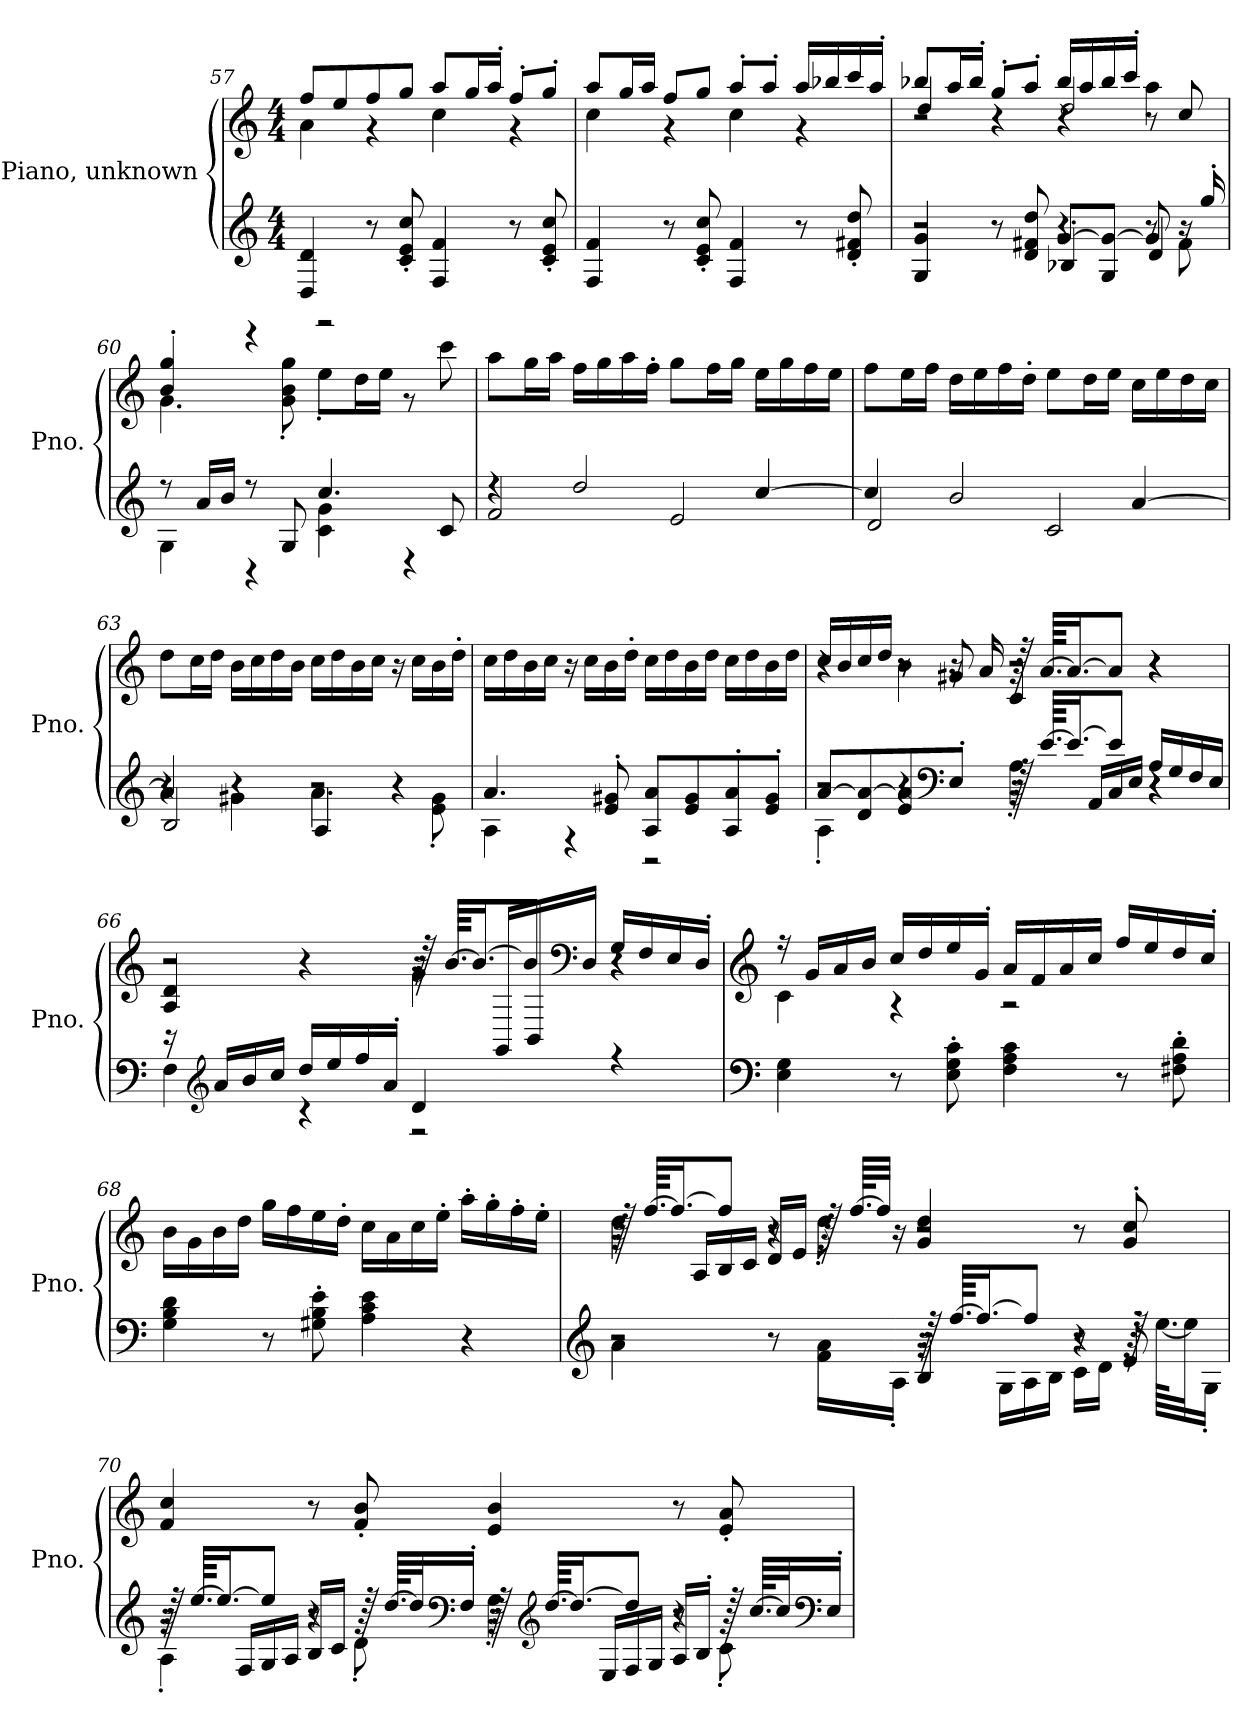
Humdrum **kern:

**kern	**kern
*part1	*part1
*staff2	*staff1
*I"Piano, unknown	*
*I'Pno.	*
!!LO:LB:g=z
*clefG2	*clefG2
*k[]	*k[]
*M4/4	*M4/4
=57	=57
*	*^
4D/ 4d/	8ff/L	4a\
.	8ee/	.
8r	8ff/	4r
8c/' 8e/' 8cc/'	8gg/J	.
4F/ 4f/	8aa/L	4cc\
.	16gg/L	.
.	16aa'/JJ	.
8r	8ff'/L	4r
8c/' 8e/' 8cc/'	8gg'/J	.
=58	=58	=58
4F/ 4f/	8aa/L	4cc\
.	16gg/L	.
.	16aa/JJ	.
8r	8ff/L	4r
8c/' 8e/' 8cc/'	8gg/J	.
4F/ 4f/	8aa'/L	4cc\
.	8aa'/J	.
8r	16aa/LL	4r
.	16bb-X/	.
8d/' 8f#X/' 8dd/'	16ccc/	.
.	16aa'/JJ	.
=59	=59	=59
*^	*	*^
*	*^	*	*	*
4G/ 4g/	2r	2r	8bb-X/L	2r	4dd/
.	.	.	16aa/L	.	.
.	.	.	16bb-'/JJ	.	.
8r	.	.	8gg'/L	.	4r
8d/ 8f#X/ 8dd/	.	.	8aa'/J	.	.
[8g/L	4r	4B-X'/	16bb-/LL	4r	2dd/
.	.	.	16aa/	.	.
8G/ 8g/_J	.	.	16bb-/	.	.
.	.	.	16ccc'/JJ	.	.
8g/]	8r	4d/	8r	4aa\	.
16r	8f#\	.	8cc/	.	.
16gg'/	.	.	.	.	.
*	*v	*v	*	*	*
*	*	*	*v	*v
!!LO:LB:g=z
=60	=60	=60	=60
8r	4G\	4b/' 4gg/'	4.g\
16a/LL	.	.	.
16b/JJ	.	.	.
8r	4r	4r	.
8G/	.	.	8g\' 8b\' 8gg\'
4.cc/	4c\ 4g\	2r	8ee'\L
.	.	.	16dd\L
.	.	.	16ee\JJ
.	4r	.	8r
8c/	.	.	8ccc\
*	*	*v	*v
=61	=61	=61
4r	2f/	8aa\L
.	.	16gg\L
.	.	16aa\JJ
2dd/	.	16ff\LL
.	.	16gg\
.	.	16aa\
.	.	16ff'\JJ
.	2e/	8gg\L
.	.	16ff\L
.	.	16gg\JJ
[4cc/	.	16ee\LL
.	.	16gg\
.	.	16ff\
.	.	16ee\JJ
=62	=62	=62
4cc/]	2d/	8ff\L
.	.	16ee\L
.	.	16ff\JJ
2b/	.	16dd\LL
.	.	16ee\
.	.	16ff\
.	.	16dd'\JJ
.	2c/	8ee\L
.	.	16dd\L
.	.	16ee\JJ
[4a/	.	16cc\LL
.	.	16ee\
.	.	16dd\
.	.	16cc\JJ
!!LO:LB:g=z
=63	=63	=63
*	*^	*
4a/]	4r	2B/	8dd\L
.	.	.	16cc\L
.	.	.	16dd\JJ
4r	4g#X\	.	16b\LL
.	.	.	16cc\
.	.	.	16dd\
.	.	.	16b\JJ
2r	4.a\	4A/	16cc\LL
.	.	.	16dd\
.	.	.	16b\
.	.	.	16cc\JJ
.	.	4r	16r
.	.	.	16cc\LL
.	8e\' 8g#\'	.	16b\
.	.	.	16dd'\JJ
*	*v	*v	*
=64	=64	=64
4.a/	4A\	16cc\LL
.	.	16dd\
.	.	16b\
.	.	16cc\JJ
.	4r	16r
.	.	16cc\LL
8e/' 8g#X/'	.	16b\
.	.	16dd'\JJ
8A/ 8a/L	2r	16cc\LL
.	.	16dd\
8e/ 8g#/	.	16b\
.	.	16dd\JJ
8A/' 8a/'	.	16cc\LL
.	.	16dd\
8e/' 8g#/'J	.	16b\
.	.	16dd\JJ
!!LO:PB:g=z
=65	=65	=65
*	*^	*^
*	*	*	*	*^
2r	4A'\	[8a/L	16cc/LL	4r	4r
.	.	.	16b/	.	.
.	.	8d/ 8a/_	16cc/	.	.
.	.	.	16dd/JJ	.	.
.	4r	8e/ 8a/]	8r	4b\	8r
*clefF4	*	*	*	*	*
.	.	8E'/J	16r	.	8g#X/
.	.	.	16a/	.	.
128r	4A'\	16r	128r	2r	4c/
[64.e/KKLL	.	.	[64.a/KKLL	.	.
16.e/J_	.	.	16.a/J_	.	.
.	.	16AA/LL	.	.	.
8e/J]	.	16C/	8a/J]	.	.
.	.	16E/JJ	.	.	.
4r	4r	16A/LL	4r	.	4r
.	.	16G/	.	.	.
.	.	16F/	.	.	.
.	.	16E/JJ	.	.	.
*	*v	*v	*	*	*
=66	=66	=66	=66	=66
16r	4F\	2r	2r	4A/ 4d/
*clefG2	*	*	*	*
16a/LL	.	.	.	.
16b/	.	.	.	.
16cc/JJ	.	.	.	.
16dd/LL	4r	.	.	4r
16ee/	.	.	.	.
16ff/	.	.	.	.
16a'/JJ	.	.	.	.
4d/	2r	128r	4g\	16r
.	.	[64.b/KKLL	.	.
.	.	16.b/J_	.	.
.	.	.	.	16GG/LL
.	.	8b/J]	.	16BB/
*	*	*clefF4	*	*
.	.	.	.	16D/JJ
4r	.	4r	4r	16G/LL
.	.	.	.	16F/
.	.	.	.	16E/
.	.	.	.	16D'/JJ
*v	*v	*	*	*
*	*v	*v	*v
!!LO:LB:g=z
=67	=67
*clefF4	*clefG2
*	*^
4E\ 4G\	16r	4c\
.	16g/LL	.
.	16a/	.
.	16b/JJ	.
8r	16cc/LL	4r
.	16dd/	.
8E\' 8G\' 8c\'	16ee/	.
.	16g'/JJ	.
4F\ 4A\ 4c\	16a/LL	2r
.	16f/	.
.	16a/	.
.	16cc/JJ	.
8r	16ff/LL	.
.	16ee/	.
8F#X\' 8A\' 8d\'	16dd/	.
.	16cc'/JJ	.
*	*v	*v
=68	=68
4G\ 4B\ 4d\	16b\LL
.	16g\
.	16b\
.	16dd\JJ
8r	16gg\LL
.	16ff\
8G#X\' 8B\' 8e\'	16ee\
.	16dd'\JJ
4A\ 4c\ 4e\	16cc\LL
.	16a\
.	16cc\
.	16ee'\JJ
4r	16aa'\LL
.	16gg'\
.	16ff'\
.	16ee'\JJ
!!LO:LB:g=z
=69	=69
*clefG2	*
*^	*^
*	*^	*	*^
2r	4a\	2r	128r	4dd\	16r
.	.	.	[64.ff/KKLL	.	.
.	.	.	16.ff/J_	.	.
.	.	.	.	.	16A/LL
.	.	.	8ff/J]	.	16B/
.	.	.	.	.	16c/JJ
.	8r	.	4r	8r	16d/LL
.	.	.	.	.	16e/JJ
.	16f\ 16a\LL	.	.	8dd'\	128r
.	.	.	.	.	[64.ff/KLLL
.	.	.	.	.	32ff/JJJ]
.	16A'\JJ	.	.	.	16r
128r	16r	4B'/	2r	2r	4g/ 4dd/
[64.ff/KKLL	.	.	.	.	.
16.ff/J_	.	.	.	.	.
.	16G\LL	.	.	.	.
8ff/J]	16A\	.	.	.	.
.	16B\JJ	.	.	.	.
4r	16c\LL	8r	.	.	8r
.	16d\JJ	.	.	.	.
.	128r	8e'/	.	.	8g/' 8cc/'
.	[64.ee\KLLL	.	.	.	.
.	32ee\J]	.	.	.	.
.	16G'\JJ	.	.	.	.
*	*	*	*v	*v	*v
!!LO:LB:g=z
=70	=70	=70	=70
128r	4A'\	16r	4f/ 4cc/
[64.ee/KKLL	.	.	.
16.ee/J_	.	.	.
.	.	16F/LL	.
8ee/J]	.	16G/	.
.	.	16A/JJ	.
4r	8r	16B/LL	8r
.	.	16c/JJ	.
.	8d'\	128r	8f/' 8b/'
.	.	[64.dd/KLLL	.
.	.	32dd/J]	.
*clefF4	*	*	*
.	.	16F'/JJ	.
128r	4G'\	16r	4e/ 4b/
*clefG2	*	*	*
[64.dd/KKLL	.	.	.
16.dd/J_	.	.	.
.	.	16E/LL	.
8dd/J]	.	16F/	.
.	.	16G/JJ	.
4r	8r	16A/LL	8r
.	.	16B'/JJ	.
.	8c'\	128r	8e/' 8a/'
.	.	[64.cc/KLLL	.
.	.	32cc/J]	.
*clefF4	*	*	*
.	.	16E'/JJ	.
*v	*v	*v	*
=	=
*-	*-
